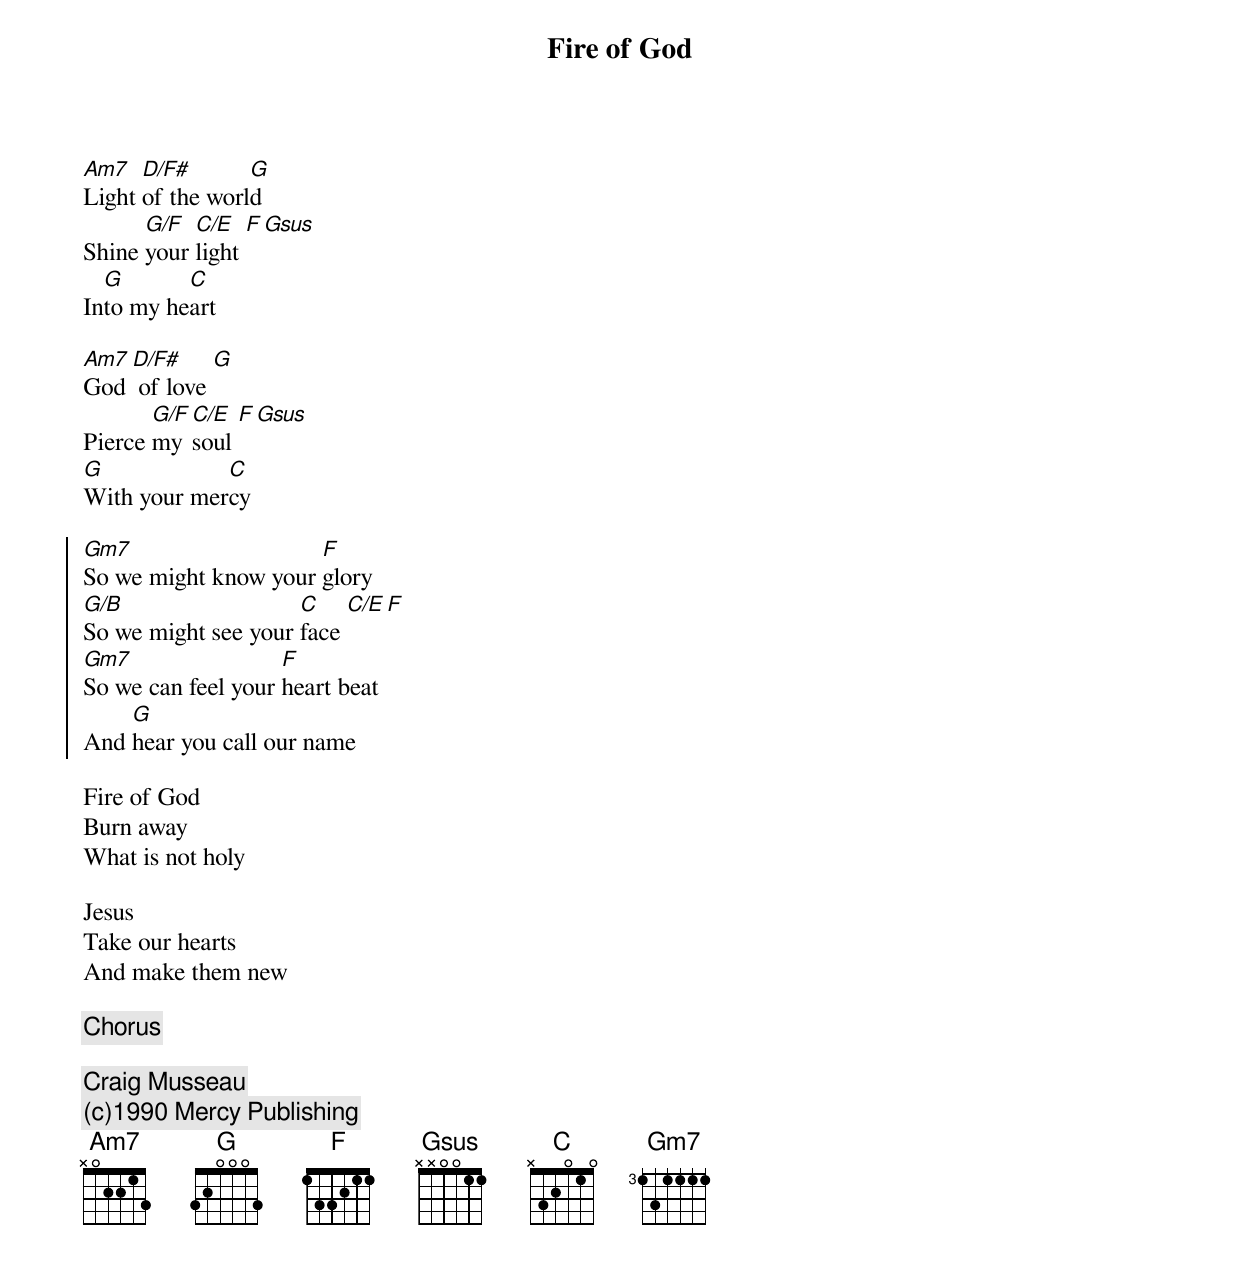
{t:Fire of God}
[Am7]Light [D/F#]of the worl[G]d
Shine [G/F]your [C/E]light [F][Gsus]
In[G]to my he[C]art

[Am7]God [D/F#] of love [G]
Pierce [G/F]my [C/E]soul [F][Gsus]
[G]With your mer[C]cy

{soc}
[Gm7]So we might know your [F]glory
[G/B]So we might see your [C]face [C/E][F]
[Gm7]So we can feel your [F]heart beat
And [G]hear you call our name
{eoc}

Fire of God
Burn away
What is not holy

Jesus
Take our hearts
And make them new

{comment:Chorus}

{comment:Craig Musseau}
{comment:(c)1990 Mercy Publishing}
